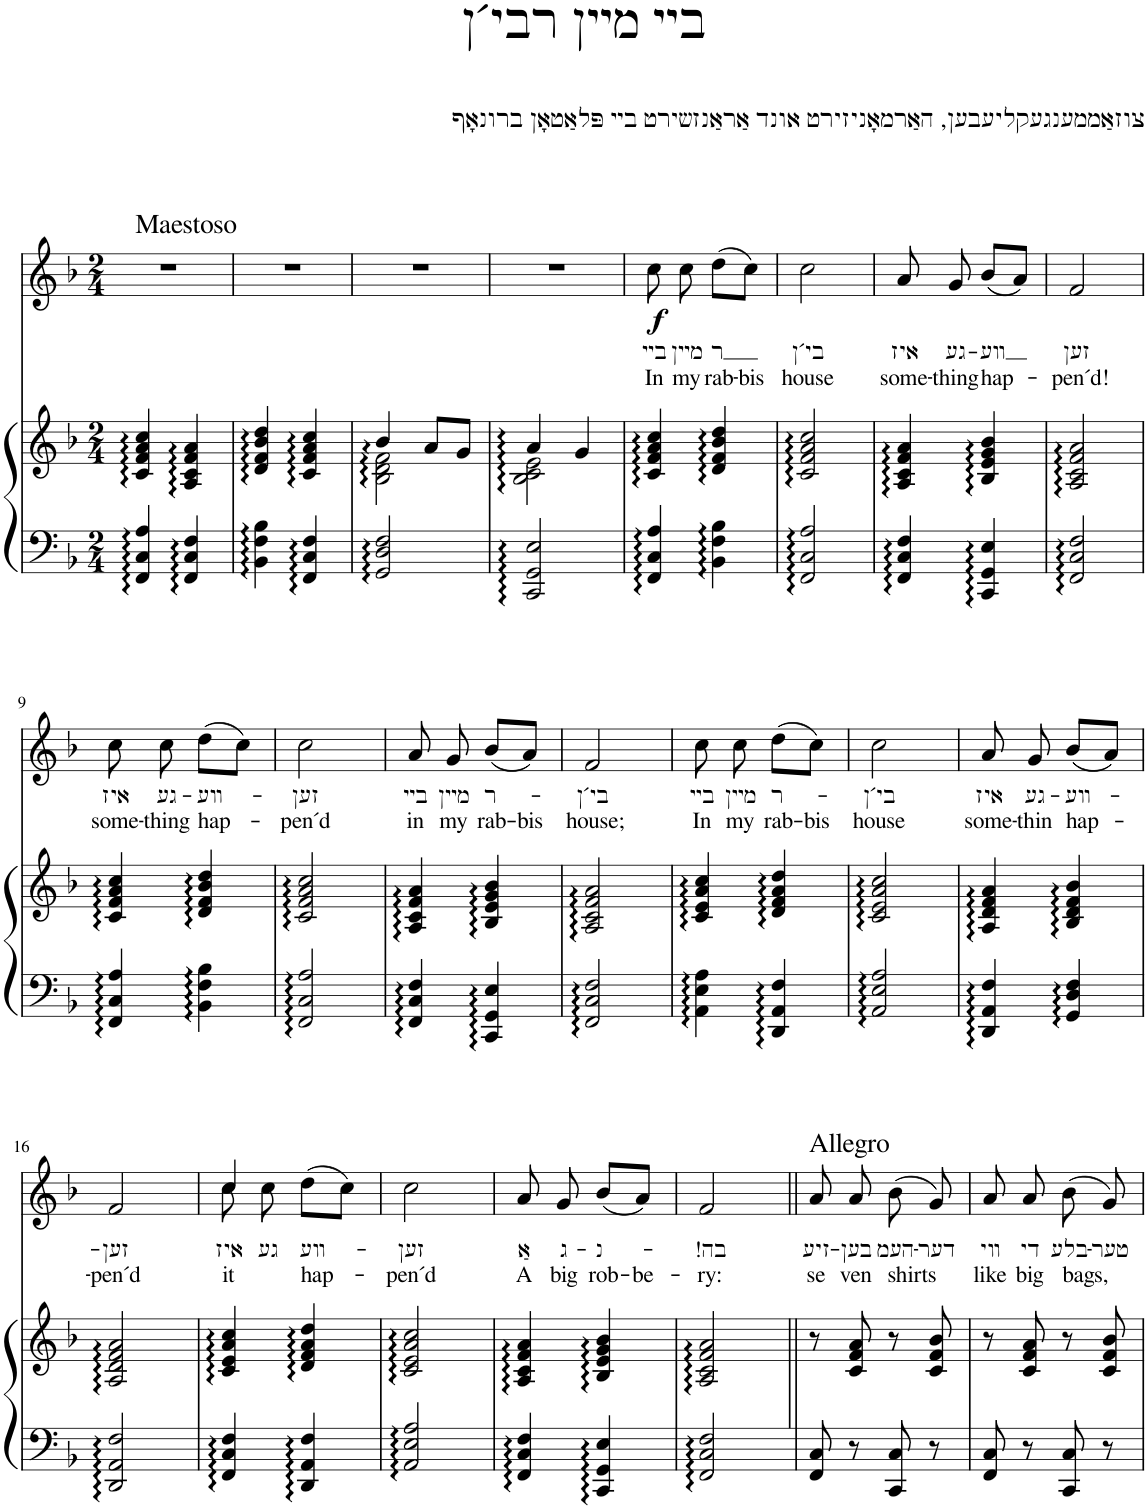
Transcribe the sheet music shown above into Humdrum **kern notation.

**kern	**kern	**kern	**text	**text	**dynam
*part2	*part2	*part1	*part1	*part1	*part1
*staff3	*staff2	*staff1	*staff1	*staff1	*staff1
*I"Klavier	*	*I"Piano	*	*	*
*	*	*I'Pno	*	*	*
*clefF4	*clefG2	*clefG2	*	*	*
*k[b-]	*k[b-]	*k[b-]	*	*	*
*M2/4	*M2/4	*M2/4	*	*	*
=1	=1	=1	=1	=1	=1
!	!	!LO:TX:a:t=Maestoso	!	!	!
4FF/ 4C/ 4A/	4c/ 4f/ 4a/ 4cc/	2r	.	.	.
4FF/ 4C/ 4F/	4A/ 4c/ 4f/ 4a/	.	.	.	.
=2	=2	=2	=2	=2	=2
4BB-\ 4F\ 4B-\	4d/ 4f/ 4b-/ 4dd/	2r	.	.	.
4FF/ 4C/ 4F/	4c/ 4f/ 4a/ 4cc/	.	.	.	.
=3	=3	=3	=3	=3	=3
*	*^	*	*	*	*
2GG/: 2D/: 2F/:	4b-/	2B-\ 2d\ 2f\	2r	.	.	.
.	8a/L	.	.	.	.	.
.	8g/J	.	.	.	.	.
=4	=4	=4	=4	=4	=4	=4
2CC/ 2GG/ 2E/	4a/	2B-\ 2c\ 2e\	2r	.	.	.
.	4g/	.	.	.	.	.
*	*v	*v	*	*	*	*
=5	=5	=5	=5	=5	=5
!	!	!	!LO:LY:b	!LO:LY:b	!LO:DY:b
4FF/ 4C/ 4A/	4c/ 4f/ 4a/ 4cc/	8cc\	בײ	In	f
!	!	!	!LO:LY:b	!LO:LY:b	!
.	.	8cc\	מײן	my	.
!	!	!	!LO:LY:b	!LO:LY:b	!
4BB-\ 4F\ 4B-\	4d/ 4f/ 4b-/ 4dd/	(8dd\L	ר	rab-	.
!	!	!	!	!LO:LY:b	!
.	.	8cc\J)	.	-bis	.
=6	=6	=6	=6	=6	=6
!	!	!	!LO:LY:b	!LO:LY:b	!
2FF/ 2C/ 2A/	2c/ 2f/ 2a/ 2cc/	2cc\	בי´ן	house	.
=7	=7	=7	=7	=7	=7
!	!	!	!LO:LY:b	!LO:LY:b	!
4FF/ 4C/ 4F/	4A/ 4c/ 4f/ 4a/	8a/	איז	some-	.
!	!	!	!LO:LY:b	!LO:LY:b	!
.	.	8g/	גע-	-thing	.
!	!	!	!LO:LY:b	!LO:LY:b	!
4CC/ 4GG/ 4E/	4B-/ 4e/ 4g/ 4b-/	(8b-/L	-װע	hap-	.
.	.	8a/J)	.	.	.
=8	=8	=8	=8	=8	=8
!	!	!	!LO:LY:b	!LO:LY:b	!
2FF/ 2C/ 2F/	2A/ 2c/ 2f/ 2a/	2f/	זען	-pen´d!	.
!!LO:LB:g=z
=9	=9	=9	=9	=9	=9
!	!	!	!LO:LY:b	!LO:LY:b	!
4FF/ 4C/ 4A/	4c/ 4f/ 4a/ 4cc/	8cc\	איז	some-	.
!	!	!	!LO:LY:b	!LO:LY:b	!
.	.	8cc\	גע-	-thing	.
!	!	!	!LO:LY:b	!LO:LY:b	!
4BB-\ 4F\ 4B-\	4d/ 4f/ 4b-/ 4dd/	(8dd\L	-װע-	hap-	.
.	.	8cc\J)	.	.	.
=10	=10	=10	=10	=10	=10
!	!	!	!LO:LY:b	!LO:LY:b	!
2FF/ 2C/ 2A/	2c/ 2f/ 2a/ 2cc/	2cc\	-זען	-pen´d	.
=11	=11	=11	=11	=11	=11
!	!	!	!LO:LY:b	!LO:LY:b	!
4FF/ 4C/ 4F/	4A/ 4c/ 4f/ 4a/	8a/	בײ	in	.
!	!	!	!LO:LY:b	!LO:LY:b	!
.	.	8g/	מײן	my	.
!	!	!	!LO:LY:b	!LO:LY:b	!
4CC/ 4GG/ 4E/	4B-/ 4e/ 4g/ 4b-/	(8b-/L	ר-	rab-	.
!	!	!	!	!LO:LY:b	!
.	.	8a/J)	.	-bis	.
=12	=12	=12	=12	=12	=12
!	!	!	!LO:LY:b	!LO:LY:b	!
2FF/ 2C/ 2F/	2A/ 2c/ 2f/ 2a/	2f/	-בי´ן	house;	.
=13	=13	=13	=13	=13	=13
!	!	!	!LO:LY:b	!LO:LY:b	!
4AA\ 4E\ 4A\	4c/ 4e/ 4a/ 4cc/	8cc\	בײ	In	.
!	!	!	!LO:LY:b	!LO:LY:b	!
.	.	8cc\	מײן	my	.
!	!	!	!LO:LY:b	!LO:LY:b	!
4DD/ 4AA/ 4F/	4d/ 4f/ 4a/ 4dd/	(8dd\L	ר-	rab-	.
!	!	!	!	!LO:LY:b	!
.	.	8cc\J)	.	-bis	.
=14	=14	=14	=14	=14	=14
!	!	!	!LO:LY:b	!LO:LY:b	!
2AA/ 2E/ 2A/	2c/ 2e/ 2a/ 2cc/	2cc\	-בי´ן	house	.
=15	=15	=15	=15	=15	=15
!	!	!	!LO:LY:b	!LO:LY:b	!
4DD/ 4AA/ 4F/	4A/ 4d/ 4f/ 4a/	8a/	איז	some-	.
!	!	!	!LO:LY:b	!LO:LY:b	!
.	.	8g/	גע-	-thin	.
!	!	!	!LO:LY:b	!LO:LY:b	!
4GG/ 4D/ 4F/	4B-/ 4d/ 4f/ 4b-/	(8b-/L	-װע-	hap-	.
.	.	8a/J)	.	.	.
!!LO:LB:g=z
=16	=16	=16	=16	=16	=16
!	!	!	!LO:LY:b	!LO:LY:b	!
2DD/ 2AA/ 2F/	2A/ 2d/ 2f/ 2a/	2f/	-זען	-pen´d	.
=17	=17	=17	=17	=17	=17
!	!	!	!LO:LY:b	!LO:LY:b	!
*	*	*^	*	*	*
4FF/ 4C/ 4F/	4c/ 4e/ 4a/ 4cc/	4cc/	8cc\	איז	it	.
!	!	!	!	!LO:LY:b	!	!
.	.	.	8cc\	גע	.	.
!	!	!	!	!LO:LY:b	!LO:LY:b	!
4DD/ 4AA/ 4F/	4d/ 4f/ 4a/ 4dd/	(8dd\L	4ryy	װע-	hap-	.
.	.	8cc\J)	.	.	.	.
*	*	*v	*v	*	*	*
=18	=18	=18	=18	=18	=18
!	!	!	!LO:LY:b	!LO:LY:b	!
2AA/ 2E/ 2A/	2c/ 2e/ 2a/ 2cc/	2cc\	-זען	-pen´d	.
=19	=19	=19	=19	=19	=19
!	!	!	!LO:LY:b	!LO:LY:b	!
4FF/ 4C/ 4F/	4A/ 4c/ 4f/ 4a/	8a/	אַ	A	.
!	!	!	!LO:LY:b	!LO:LY:b	!
.	.	8g/	ג-	big	.
!	!	!	!LO:LY:b	!LO:LY:b	!
4CC/ 4GG/ 4E/	4B-/ 4e/ 4g/ 4b-/	(8b-/L	-נ-	rob-	.
!	!	!	!	!LO:LY:b	!
.	.	8a/J)	.	-be-	.
=20	=20	=20	=20	=20	=20
!	!	!	!LO:LY:b	!LO:LY:b	!
2FF/ 2C/ 2F/	2A/ 2c/ 2f/ 2a/	2f/	-בה!	-ry:	.
=21||	=21||	=21||	=21||	=21||	=21||
!	!	!LO:TX:a:t=Allegro	!	!	!
!	!	!	!LO:LY:b	!LO:LY:b	!
8FF/ 8C/	8r	8a/	זיע-	se	.
!	!	!	!LO:LY:b	!LO:LY:b	!
8r	8c/ 8f/ 8a/	8a/	-בען	ven	.
!	!	!	!LO:LY:b	!LO:LY:b	!
8CC/ 8C/	8r	(8b-\	העמ-	shirts	.
!	!	!	!LO:LY:b	!	!
8r	8c/ 8f/ 8b-/	8g/)	-דער	.	.
=22	=22	=22	=22	=22	=22
!	!	!	!LO:LY:b	!LO:LY:b	!
8FF/ 8C/	8r	8a/	װי	like	.
!	!	!	!LO:LY:b	!LO:LY:b	!
8r	8c/ 8f/ 8a/	8a/	די	big	.
!	!	!	!LO:LY:b	!LO:LY:b	!
8CC/ 8C/	8r	(8b-\	בלע-	bags,	.
!	!	!	!LO:LY:b	!	!
8r	8c/ 8f/ 8b-/	8g/)	-טער	.	.
=	=	=	=	=	=
*-	*-	*-	*-	*-	*-
